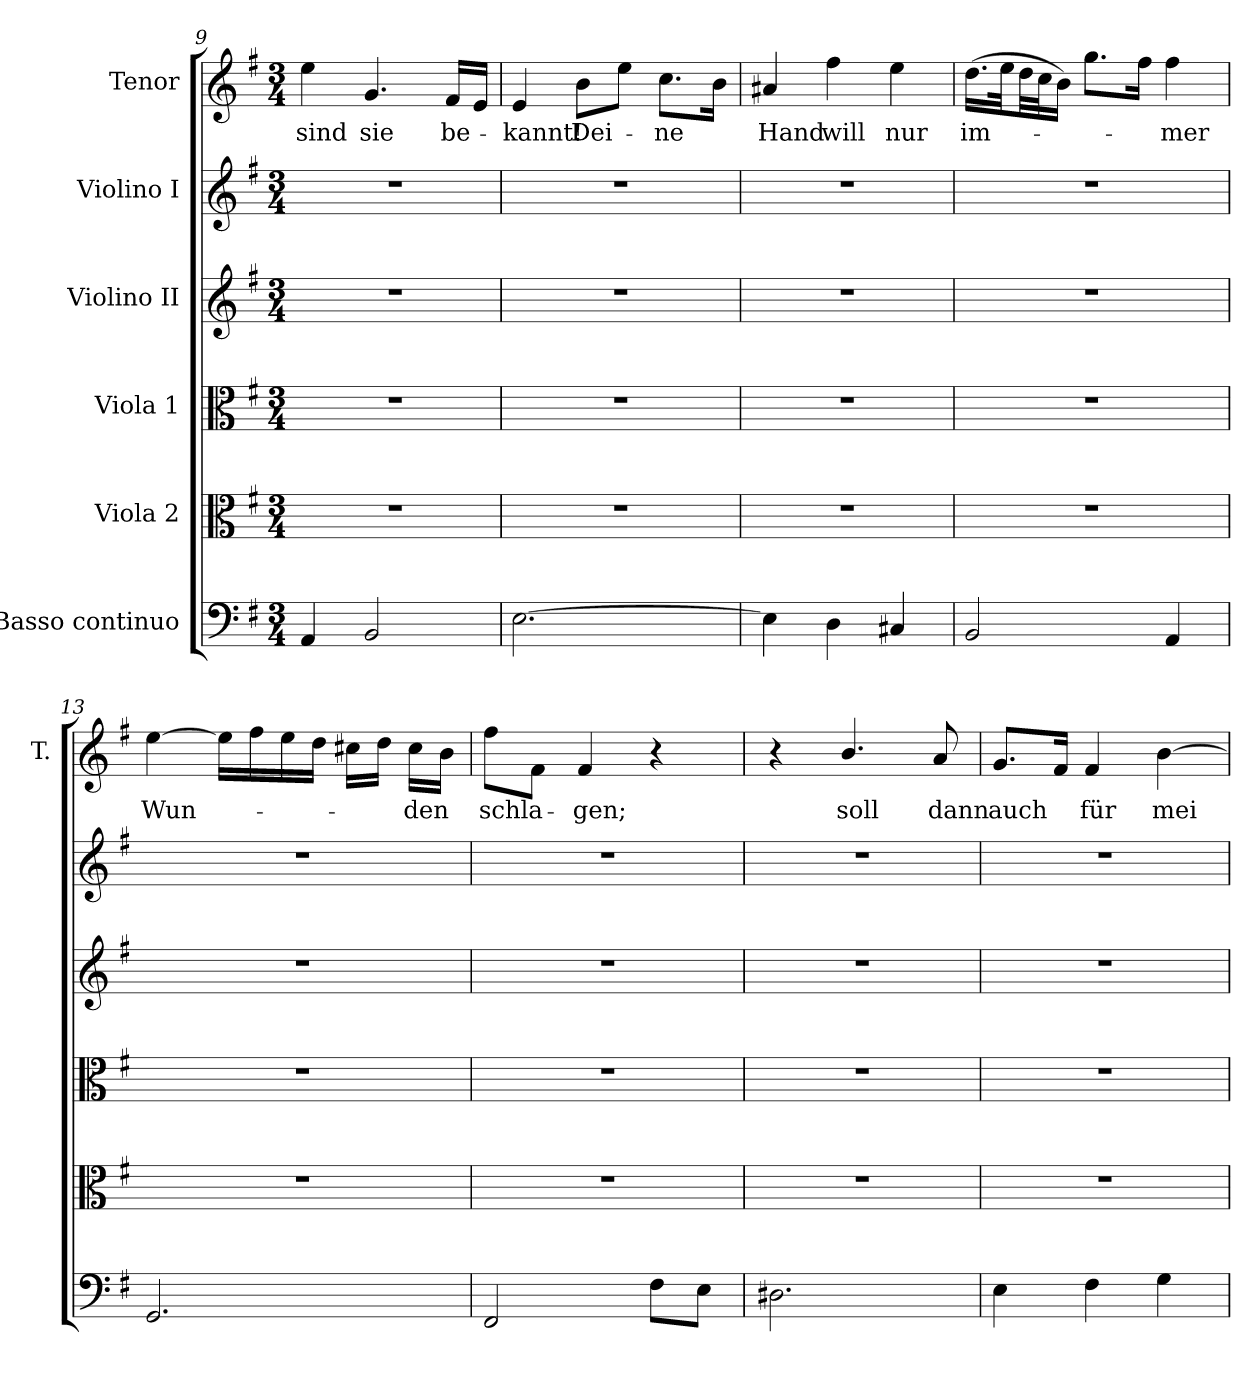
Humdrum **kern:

**kern	**kern	**kern	**kern	**kern	**kern	**text
*part6	*part5	*part4	*part3	*part2	*part1	*part1
*staff6	*staff5	*staff4	*staff3	*staff2	*staff1	*staff1
*I"Basso continuo	*I"Viola 2	*I"Viola 1	*I"Violino II	*I"Violino I	*I"Tenor	*
*	*	*	*	*	*I'T.	*
*clefF4	*clefC3	*clefC3	*clefG2	*clefG2	*clefG2	*
*	*	*	*	*	*ITrd7c12	*
*k[f#]	*k[f#]	*k[f#]	*k[f#]	*k[f#]	*k[f#]	*
*G:	*G:	*G:	*G:	*G:	*G:	*
*M3/4	*M3/4	*M3/4	*M3/4	*M3/4	*M3/4	*
=9	=9	=9	=9	=9	=9	=9
!	!	!	!	!	!	!LO:LY:b
4AA/	2.r	2.r	2.r	2.r	4e\	sind
!	!	!	!	!	!	!LO:LY:b
2BB/	.	.	.	.	4.G/	sie
!	!	!	!	!	!	!LO:LY:b
.	.	.	.	.	16F#/LL	be-
.	.	.	.	.	16E/JJ	.
=10	=10	=10	=10	=10	=10	=10
!	!	!	!	!	!	!LO:LY:b
[>2.E\	2.r	2.r	2.r	2.r	4E/	-kannt!
!	!	!	!	!	!	!LO:LY:b
.	.	.	.	.	8B\L	Dei-
.	.	.	.	.	8e\J	.
!	!	!	!	!	!	!LO:LY:b
.	.	.	.	.	8.c\L	-ne
.	.	.	.	.	16B\Jk	.
=11	=11	=11	=11	=11	=11	=11
!	!	!	!	!	!	!LO:LY:b
4E\]	2.r	2.r	2.r	2.r	4A#X/	Hand
!	!	!	!	!	!	!LO:LY:b
4D\	.	.	.	.	4f#\	will
!	!	!	!	!	!	!LO:LY:b
4C#X/	.	.	.	.	4e\	nur
!!LO:LB:g=z
=12	=12	=12	=12	=12	=12	=12
!	!	!	!	!	!	!LO:LY:b
2BB/	2.r	2.r	2.r	2.r	(16.d\LL	im-
.	.	.	.	.	32e\Jk	.
.	.	.	.	.	32d\LL	.
.	.	.	.	.	32c\J	.
.	.	.	.	.	16B\JJ)	.
.	.	.	.	.	8.g\L	.
.	.	.	.	.	16f#\Jk	.
!	!	!	!	!	!	!LO:LY:b
4AA/	.	.	.	.	4f#\	-mer
=13	=13	=13	=13	=13	=13	=13
!	!	!	!	!	!	!LO:LY:b
2.GG/	2.r	2.r	2.r	2.r	[>4e\	Wun-
.	.	.	.	.	16e\LL]	.
.	.	.	.	.	16f#\	.
.	.	.	.	.	16e\	.
.	.	.	.	.	16d\JJ	.
.	.	.	.	.	16c#X\LL	.
.	.	.	.	.	16d\JJ	.
!	!	!	!	!	!	!LO:LY:b
.	.	.	.	.	16c#\LL	-den
.	.	.	.	.	16B\JJ	.
=14	=14	=14	=14	=14	=14	=14
!	!	!	!	!	!	!LO:LY:b
2FF#/	2.r	2.r	2.r	2.r	8f#\L	schla-
.	.	.	.	.	8F#\J	.
!	!	!	!	!	!	!LO:LY:b
.	.	.	.	.	4F#/	gen;
8F#\L	.	.	.	.	4r	.
8E\J	.	.	.	.	.	.
=15	=15	=15	=15	=15	=15	=15
2.D#X\	2.r	2.r	2.r	2.r	4r	.
!	!	!	!	!	!	!LO:LY:b
.	.	.	.	.	4.B/	soll
!	!	!	!	!	!	!LO:LY:b
.	.	.	.	.	8A/	dann
=16	=16	=16	=16	=16	=16	=16
!	!	!	!	!	!	!LO:LY:b
4E\	2.r	2.r	2.r	2.r	8.G/L	auch
.	.	.	.	.	16F#/Jk	.
!	!	!	!	!	!	!LO:LY:b
4F#\	.	.	.	.	4F#/	für
!	!	!	!	!	!	!LO:LY:b
4G\	.	.	.	.	[>4B\	mei-
=	=	=	=	=	=	=
*-	*-	*-	*-	*-	*-	*-
